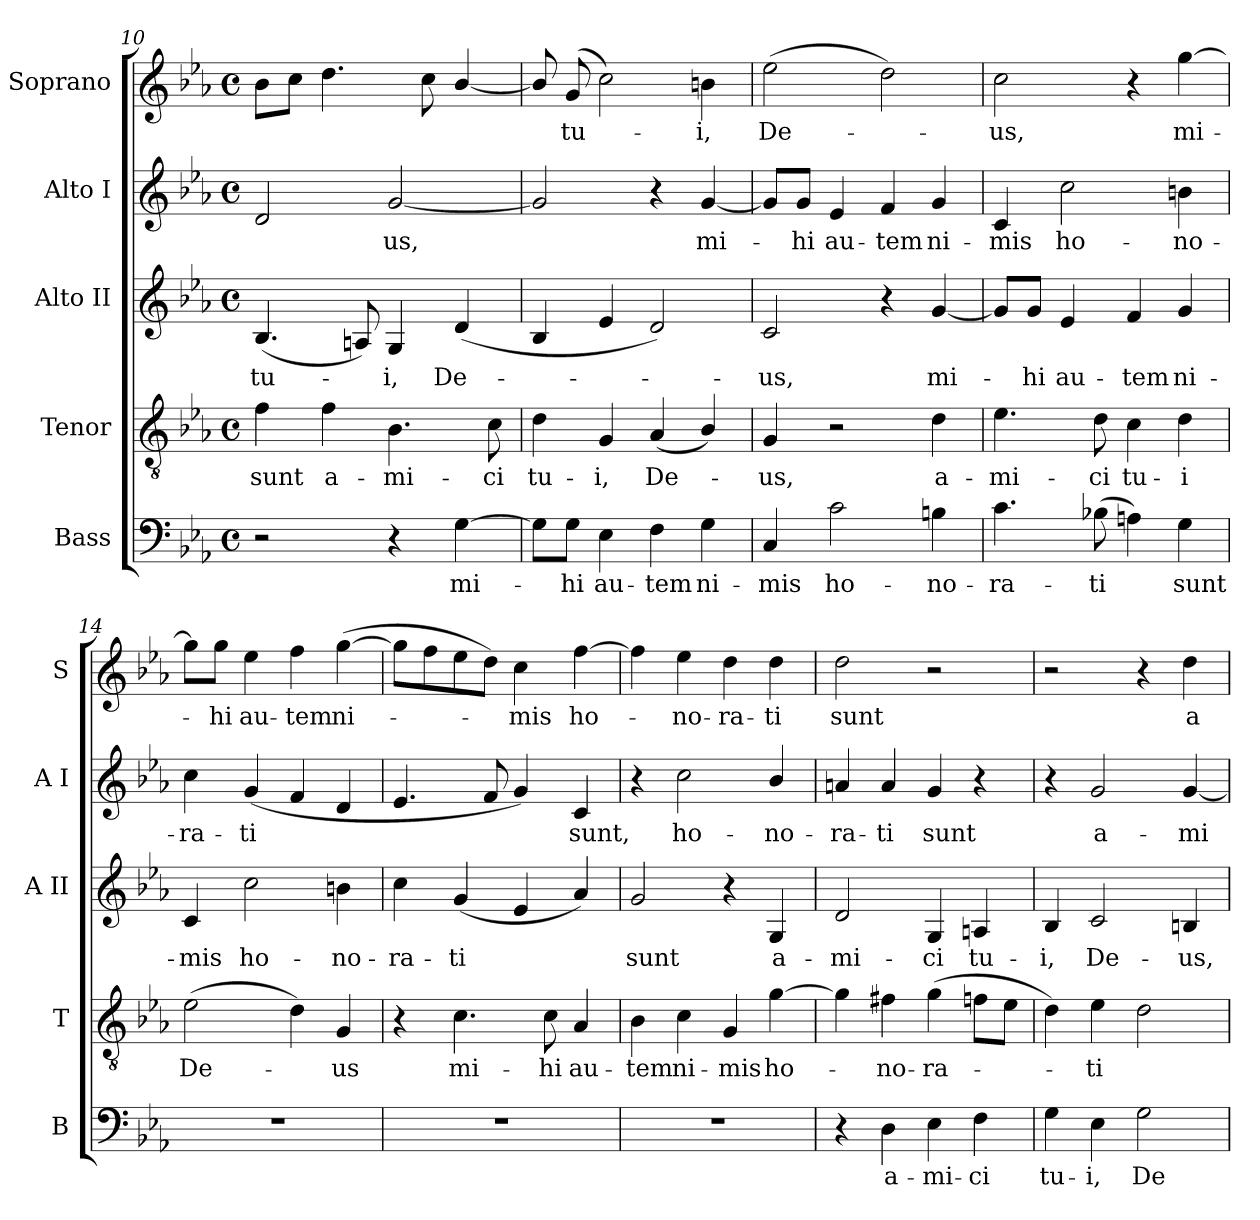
**kern	**text	**kern	**text	**kern	**text	**kern	**text	**kern	**text
*part5	*part5	*part4	*part4	*part3	*part3	*part2	*part2	*part1	*part1
*staff5	*staff5	*staff4	*staff4	*staff3	*staff3	*staff2	*staff2	*staff1	*staff1
*I"Bass	*	*I"Tenor	*	*I"Alto II	*	*I"Alto I	*	*I"Soprano	*
*I'B	*	*I'T	*	*I'A II	*	*I'A I	*	*I'S	*
*clefF4	*	*clefGv2	*	*clefG2	*	*clefG2	*	*clefG2	*
*k[b-e-a-]	*	*k[b-e-a-]	*	*k[b-e-a-]	*	*k[b-e-a-]	*	*k[b-e-a-]	*
*E-:	*	*E-:	*	*E-:	*	*E-:	*	*E-:	*
*M4/4	*	*M4/4	*	*M4/4	*	*M4/4	*	*M4/4	*
*met(c)	*	*met(c)	*	*met(c)	*	*met(c)	*	*met(c)	*
=10	=10	=10	=10	=10	=10	=10	=10	=10	=10
!	!	!	!LO:LY:b	!	!LO:LY:b	!	!	!	!
2r	.	4f\	sunt	(<4.B-/	tu-	2d/	.	8b-\L	.
.	.	.	.	.	.	.	.	8cc\J	.
!	!	!	!LO:LY:b	!	!	!	!	!	!
.	.	4f\	a-	.	.	.	.	4.dd\	.
.	.	.	.	8An/)	.	.	.	.	.
!	!	!	!LO:LY:b	!	!LO:LY:b	!	!LO:LY:b	!	!
4r	.	4.B-\	-mi-	4G/	i,	[2g/	us,	.	.
.	.	.	.	.	.	.	.	8cc\	.
!	!LO:LY:b	!	!	!	!LO:LY:b	!	!	!	!
[4G\	mi-	.	.	(<4d/	De-	.	.	[4b-/	.
!	!	!	!LO:LY:b	!	!	!	!	!	!
.	.	8c\	-ci	.	.	.	.	.	.
=11	=11	=11	=11	=11	=11	=11	=11	=11	=11
!	!	!	!LO:LY:b	!	!	!	!	!	!
8G\L]	.	4d\	tu-	4B-/	.	2g/]	.	8b-/]	.
!	!LO:LY:b	!	!	!	!	!	!	!	!LO:LY:b
8G\J	hi	.	.	.	.	.	.	(>8g/	tu-
!	!LO:LY:b	!	!LO:LY:b	!	!	!	!	!	!
4E-\	au-	4G/	-i,	4e-/	.	.	.	2cc\)	.
!	!LO:LY:b	!	!LO:LY:b	!	!	!	!	!	!
4F\	-tem	(<4A-/	De-	2d/)	.	4r	.	.	.
!	!LO:LY:b	!	!	!	!	!	!LO:LY:b	!	!LO:LY:b
4G\	ni-	4B-/)	.	.	.	[4g/	mi-	4bn\	i,
!!LO:PB:g=z
=12	=12	=12	=12	=12	=12	=12	=12	=12	=12
!	!LO:LY:b	!	!LO:LY:b	!	!LO:LY:b	!	!	!	!LO:LY:b
4C/	-mis	4G/	us,	2c/	us,	8g/L]	.	(>2ee-\	De-
!	!	!	!	!	!	!	!LO:LY:b	!	!
.	.	.	.	.	.	8g/J	hi	.	.
!	!LO:LY:b	!	!	!	!	!	!LO:LY:b	!	!
2c\	ho-	2r	.	.	.	4e-/	au-	.	.
!	!	!	!	!	!	!	!LO:LY:b	!	!
.	.	.	.	4r	.	4f/	-tem	2dd\)	.
!	!LO:LY:b	!	!LO:LY:b	!	!LO:LY:b	!	!LO:LY:b	!	!
4Bn\	-no-	4d\	a-	[4g/	mi-	4g/	ni-	.	.
=13	=13	=13	=13	=13	=13	=13	=13	=13	=13
!	!LO:LY:b	!	!LO:LY:b	!	!	!	!LO:LY:b	!	!LO:LY:b
4.c\	-ra-	4.e-\	-mi-	8g/L]	.	4c/	-mis	2cc\	us,
!	!	!	!	!	!LO:LY:b	!	!	!	!
.	.	.	.	8g/J	hi	.	.	.	.
!	!	!	!	!	!LO:LY:b	!	!LO:LY:b	!	!
.	.	.	.	4e-/	au-	2cc\	ho-	.	.
!	!LO:LY:b	!	!LO:LY:b	!	!	!	!	!	!
(>8B-X\	-ti	8d\	-ci	.	.	.	.	.	.
!	!	!	!LO:LY:b	!	!LO:LY:b	!	!	!	!
4An\)	.	4c\	tu-	4f/	-tem	.	.	4r	.
!	!LO:LY:b	!	!LO:LY:b	!	!LO:LY:b	!	!LO:LY:b	!	!LO:LY:b
4G\	sunt	4d\	-i	4g/	ni-	4bn\	-no-	[4gg\	mi-
=14	=14	=14	=14	=14	=14	=14	=14	=14	=14
!	!	!	!LO:LY:b	!	!LO:LY:b	!	!LO:LY:b	!	!
1r	.	(>2e-\	De-	4c/	-mis	4cc\	-ra-	8gg\L]	.
!	!	!	!	!	!	!	!	!	!LO:LY:b
.	.	.	.	.	.	.	.	8gg\J	hi
!	!	!	!	!	!LO:LY:b	!	!LO:LY:b	!	!LO:LY:b
.	.	.	.	2cc\	ho-	(<4g/	-ti	4ee-\	au-
!	!	!	!	!	!	!	!	!	!LO:LY:b
.	.	4d\)	.	.	.	4f/	.	4ff\	-tem
!	!	!	!LO:LY:b	!	!LO:LY:b	!	!	!	!LO:LY:b
.	.	4G/	us	4bn\	-no-	4d/	.	(>[4gg\	ni-
=15	=15	=15	=15	=15	=15	=15	=15	=15	=15
!	!	!	!	!	!LO:LY:b	!	!	!	!
1r	.	4r	.	4cc\	-ra-	4.e-/	.	8gg\L]	.
.	.	.	.	.	.	.	.	8ff\	.
!	!	!	!LO:LY:b	!	!LO:LY:b	!	!	!	!
.	.	4.c\	mi-	(<4g/	-ti	.	.	8ee-\	.
.	.	.	.	.	.	8f/	.	8dd\J)	.
!	!	!	!	!	!	!	!	!	!LO:LY:b
.	.	.	.	4e-/	.	4g/)	.	4cc\	mis
!	!	!	!LO:LY:b	!	!	!	!	!	!
.	.	8c\	-hi	.	.	.	.	.	.
!	!	!	!LO:LY:b	!	!	!	!LO:LY:b	!	!LO:LY:b
.	.	4A-/	au-	4a-/)	.	4c/	sunt,	[4ff\	ho-
=16	=16	=16	=16	=16	=16	=16	=16	=16	=16
!	!	!	!LO:LY:b	!	!LO:LY:b	!	!	!	!
1r	.	4B-\	-tem	2g/	sunt	4r	.	4ff\]	.
!	!	!	!LO:LY:b	!	!	!	!LO:LY:b	!	!LO:LY:b
.	.	4c\	ni-	.	.	2cc\	ho-	4ee-\	no-
!	!	!	!LO:LY:b	!	!	!	!	!	!LO:LY:b
.	.	4G/	-mis	4r	.	.	.	4dd\	-ra-
!	!	!	!LO:LY:b	!	!LO:LY:b	!	!LO:LY:b	!	!LO:LY:b
.	.	[4g\	ho-	4G/	a-	4b-/	-no-	4dd\	-ti
!!LO:LB:g=z
=17	=17	=17	=17	=17	=17	=17	=17	=17	=17
!	!	!	!	!	!LO:LY:b	!	!LO:LY:b	!	!LO:LY:b
4r	.	4g\]	.	2d/	-mi-	4an/	-ra-	2dd\	sunt
!	!LO:LY:b	!	!LO:LY:b	!	!	!	!LO:LY:b	!	!
4D\	a-	4f#X\	no-	.	.	4a/	-ti	.	.
!	!LO:LY:b	!	!LO:LY:b	!	!LO:LY:b	!	!LO:LY:b	!	!
4E-\	-mi-	(>4g\	-ra-	4G/	-ci	4g/	sunt	2r	.
!	!LO:LY:b	!	!	!	!LO:LY:b	!	!	!	!
4F\	-ci	8fn\L	.	4An/	tu-	4r	.	.	.
.	.	8e-\J	.	.	.	.	.	.	.
=18	=18	=18	=18	=18	=18	=18	=18	=18	=18
!	!LO:LY:b	!	!	!	!LO:LY:b	!	!	!	!
4G\	tu-	4d\)	.	4B-/	-i,	4r	.	2r	.
!	!LO:LY:b	!	!LO:LY:b	!	!LO:LY:b	!	!LO:LY:b	!	!
4E-\	-i,	4e-\	ti	2c/	De-	2g/	a-	.	.
!	!LO:LY:b	!	!	!	!	!	!	!	!
2G\	De-	2d\	.	.	.	.	.	4r	.
!	!	!	!	!	!LO:LY:b	!	!LO:LY:b	!	!LO:LY:b
.	.	.	.	4Bn/	-us,	[4g/	-mi-	4dd\	a-
=	=	=	=	=	=	=	=	=	=
*-	*-	*-	*-	*-	*-	*-	*-	*-	*-
